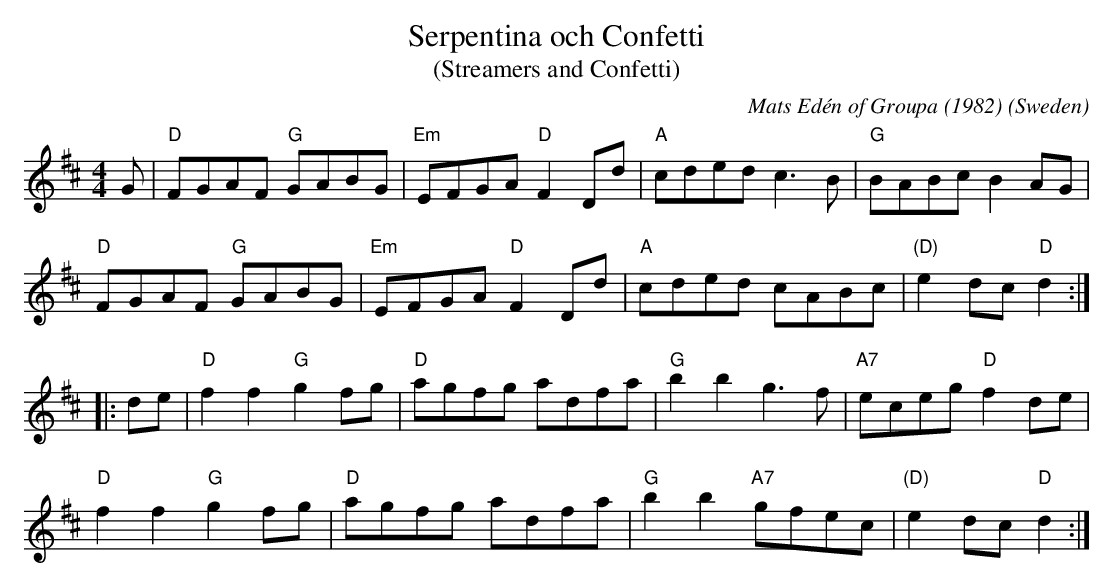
X:1
T: Serpentina och Confetti
T: (Streamers and Confetti)
C: Mats Ed\'en of Groupa (1982)	% for birthday party of his young daughter.
O: Sweden
M: 4/4
L: 1/8
K: D
G |\
"D"FGAF "G"GABG | "Em"EFGA "D"F2Dd | "A"cded c3B  |   "G"BABc  B2AG |
"D"FGAF "G"GABG | "Em"EFGA "D"F2Dd | "A"cded cABc | "(D)"e2dc "D"d2 :|
|: de  |\
"D"f2f2 "G"g2fg | "D"agfg adfa | "G"b2b2     g3f  |  "A7"eceg "D"f2de |
"D"f2f2 "G"g2fg | "D"agfg adfa | "G"b2b2 "A7"gfec | "(D)"e2dc "D"d2 :|
